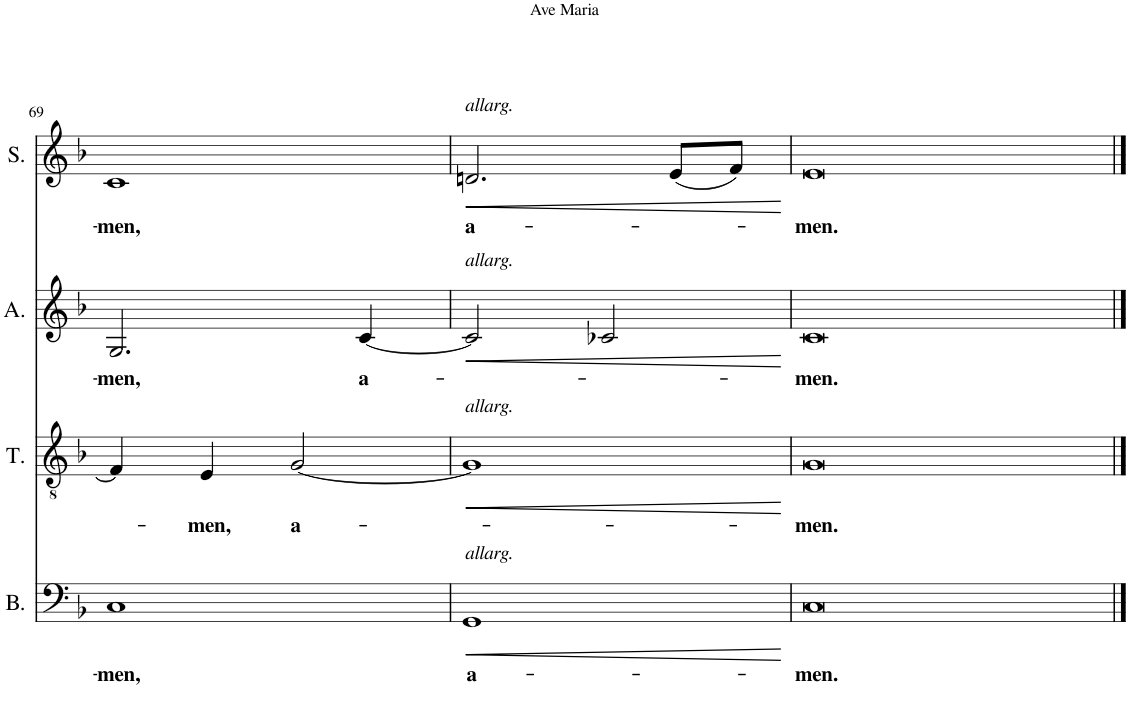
**kern	**text	**dynam	**kern	**text	**dynam	**kern	**text	**dynam	**kern	**text	**dynam
*part4	*part4	*part4	*part3	*part3	*part3	*part2	*part2	*part2	*part1	*part1	*part1
*staff4	*staff4	*staff4	*staff3	*staff3	*staff3	*staff2	*staff2	*staff2	*staff1	*staff1	*staff1
*I"Bass	*	*	*I"Tenor	*	*	*I"Alto	*	*	*I"Soprano	*	*
*I'B.	*	*	*I'T.	*	*	*I'A.	*	*	*I'S.	*	*
!!LO:PB:g=z
*clefF4	*	*	*clefGv2	*	*	*clefG2	*	*	*clefG2	*	*
*k[b-]	*	*	*k[b-]	*	*	*k[b-]	*	*	*k[b-]	*	*
*M4/4	*	*	*M4/4	*	*	*M4/4	*	*	*M4/4	*	*
*met(c)	*	*	*met(c)	*	*	*met(c)	*	*	*met(c)	*	*
=69	=69	=69	=69	=69	=69	=69	=69	=69	=69	=69	=69
!	!LO:LY:b	!	!	!	!	!	!LO:LY:b	!	!	!LO:LY:b	!
1C	-men,	.	4F/]	.	.	2.G/	-men,	.	1c	-men,	.
!	!	!	!	!LO:LY:b	!	!	!	!	!	!	!
.	.	.	4E/	-men,	.	.	.	.	.	.	.
!	!	!	!	!LO:LY:b	!	!	!	!	!	!	!
.	.	.	[2G/	a-	.	.	.	.	.	.	.
!	!	!	!	!	!	!	!LO:LY:b	!	!	!	!
.	.	.	.	.	.	[4c/	a-	.	.	.	.
=70	=70	=70	=70	=70	=70	=70	=70	=70	=70	=70	=70
!	!	!	!	!	!	!	!	!	!LO:TX:a:i:t=allarg.	!	!
!	!	!	!	!	!	!LO:TX:a:i:t=allarg.	!	!	!	!	!
!	!	!	!LO:TX:a:i:t=allarg.	!	!	!	!	!	!	!	!
!LO:TX:a:i:t=allarg.	!	!	!	!	!	!	!	!	!	!	!
!	!LO:LY:b	!LO:HP:b	!	!	!LO:HP:b	!	!	!LO:HP:b	!	!LO:LY:b	!LO:HP:b
1GG	a-	<	1G]	.	<	2c/]	.	<	2.dn/	a-	<
.	.	.	.	.	.	2c-X/	.	.	.	.	.
.	.	.	.	.	.	.	.	.	(8e/L	.	.
.	.	.	.	.	.	.	.	.	8f/J)	.	.
.	.	[	.	.	[	.	.	[	.	.	[
=71	=71	=71	=71	=71	=71	=71	=71	=71	=71	=71	=71
!	!LO:LY:b	!	!	!LO:LY:b	!	!	!LO:LY:b	!	!	!LO:LY:b	!
[1C	-men.	.	[1G	-men.	.	[1c	-men.	.	[1e	-men.	.
==72	==72	==72	==72	==72	==72	==72	==72	==72	==72	==72	==72
1C]	.	.	1G]	.	.	1c]	.	.	1e]	.	.
=	=	=	=	=	=	=	=	=	=	=	=
*-	*-	*-	*-	*-	*-	*-	*-	*-	*-	*-	*-
